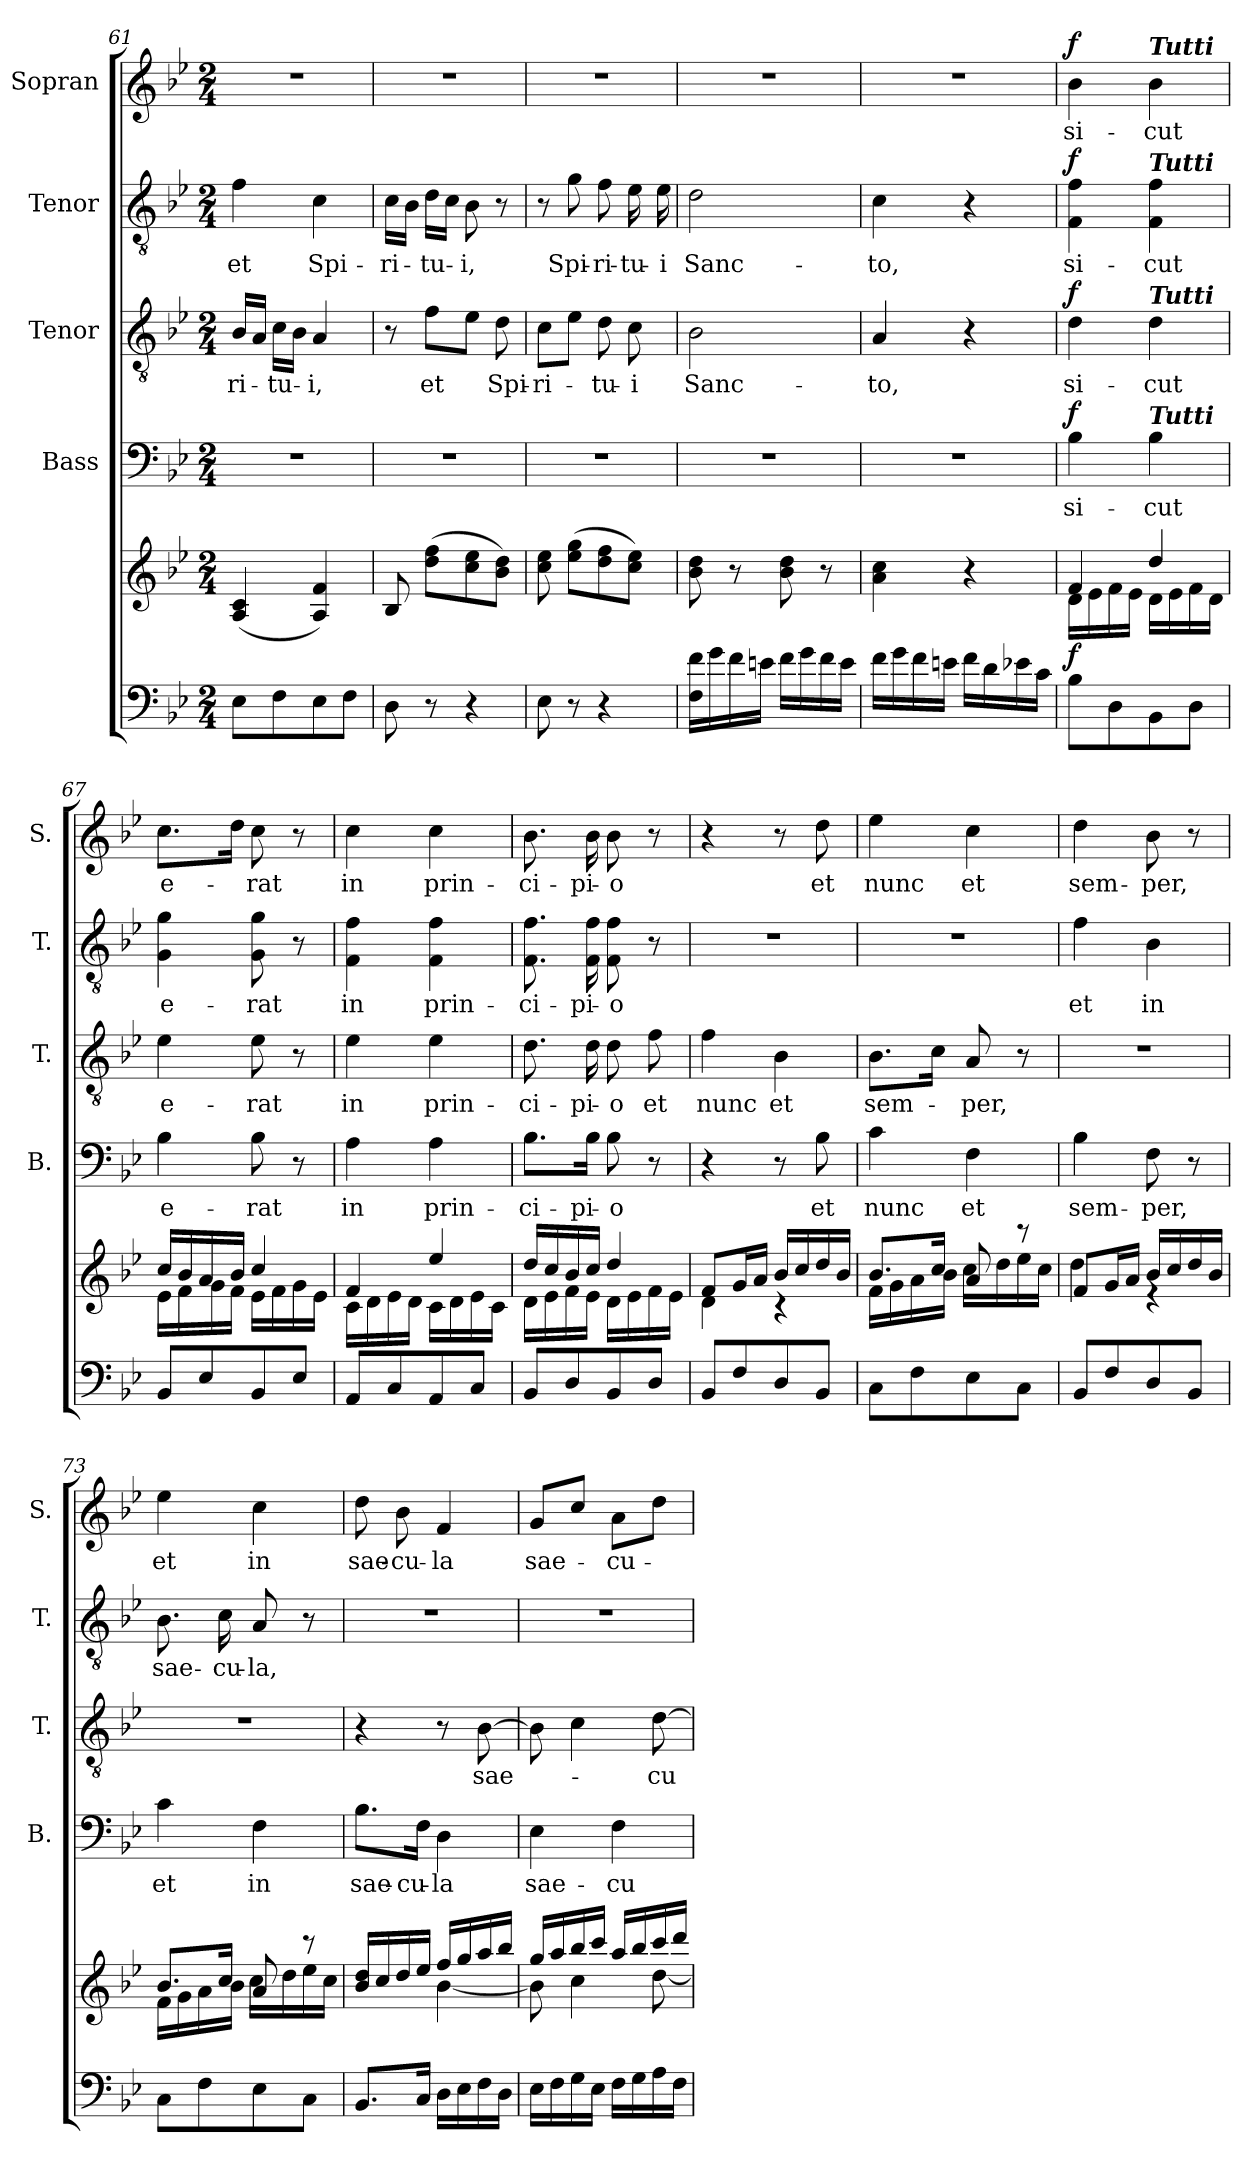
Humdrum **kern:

**kern	**kern	**dynam	**kern	**text	**dynam	**kern	**text	**dynam	**kern	**text	**dynam	**kern	**text	**dynam
*part5	*part5	*part5	*part4	*part4	*part4	*part3	*part3	*part3	*part2	*part2	*part2	*part1	*part1	*part1
*staff6	*staff5	*staff5/6	*staff4	*staff4	*staff4	*staff3	*staff3	*staff3	*staff2	*staff2	*staff2	*staff1	*staff1	*staff1
*	*	*	*I"Bass	*	*	*I"Tenor	*	*	*I"Tenor	*	*	*I"Sopran	*	*
*	*	*	*I'B.	*	*	*I'T.	*	*	*I'T.	*	*	*I'S.	*	*
*clefF4	*clefG2	*	*clefF4	*	*	*clefGv2	*	*	*clefGv2	*	*	*clefG2	*	*
*k[b-e-]	*k[b-e-]	*	*k[b-e-]	*	*	*k[b-e-]	*	*	*k[b-e-]	*	*	*k[b-e-]	*	*
*B-:	*B-:	*	*B-:	*	*	*B-:	*	*	*B-:	*	*	*B-:	*	*
*M2/4	*M2/4	*	*M2/4	*	*	*M2/4	*	*	*M2/4	*	*	*M2/4	*	*
=61	=61	=61	=61	=61	=61	=61	=61	=61	=61	=61	=61	=61	=61	=61
!	!	!	!	!	!	!	!LO:LY:b	!	!	!LO:LY:b	!	!	!	!
8E-\L	(4A/ 4c/	.	2r	.	.	16B-/LL	-ri-	.	4f\	et	.	2r	.	.
.	.	.	.	.	.	16A/JJ	.	.	.	.	.	.	.	.
!	!	!	!	!	!	!	!LO:LY:b	!	!	!	!	!	!	!
8F\	.	.	.	.	.	16c\LL	-tu-	.	.	.	.	.	.	.
.	.	.	.	.	.	16B-\JJ	.	.	.	.	.	.	.	.
!	!	!	!	!	!	!	!LO:LY:b	!	!	!LO:LY:b	!	!	!	!
8E-\	4A/ 4f/)	.	.	.	.	4A/	-i,	.	4c\	Spi-	.	.	.	.
8F\J	.	.	.	.	.	.	.	.	.	.	.	.	.	.
=62	=62	=62	=62	=62	=62	=62	=62	=62	=62	=62	=62	=62	=62	=62
!	!	!	!	!	!	!	!	!	!	!LO:LY:b	!	!	!	!
8D\	8B-/	.	2r	.	.	8r	.	.	16c\LL	-ri-	.	2r	.	.
.	.	.	.	.	.	.	.	.	16B-\JJ	.	.	.	.	.
!	!	!	!	!	!	!	!LO:LY:b	!	!	!LO:LY:b	!	!	!	!
8r	(>8dd\ 8ff\L	.	.	.	.	8f\L	et	.	16d\LL	-tu-	.	.	.	.
.	.	.	.	.	.	.	.	.	16c\JJ	.	.	.	.	.
!	!	!	!	!	!	!	!	!	!	!LO:LY:b	!	!	!	!
4r	8cc\ 8ee-\	.	.	.	.	8e-\J	.	.	8B-\	-i,	.	.	.	.
!	!	!	!	!	!	!	!LO:LY:b	!	!	!	!	!	!	!
.	8b-\ 8dd\J)	.	.	.	.	8d\	Spi-	.	8r	.	.	.	.	.
!!LO:LB:g=z
=63	=63	=63	=63	=63	=63	=63	=63	=63	=63	=63	=63	=63	=63	=63
!	!	!	!	!	!	!	!LO:LY:b	!	!	!	!	!	!	!
8E-\	8cc\ 8ee-\	.	2r	.	.	8c\L	-ri-	.	8r	.	.	2r	.	.
!	!	!	!	!	!	!	!	!	!	!LO:LY:b	!	!	!	!
8r	(>8ee-\ 8gg\L	.	.	.	.	8e-\J	.	.	8g\	Spi-	.	.	.	.
!	!	!	!	!	!	!	!LO:LY:b	!	!	!LO:LY:b	!	!	!	!
4r	8dd\ 8ff\	.	.	.	.	8d\	-tu-	.	8f\	-ri-	.	.	.	.
!	!	!	!	!	!	!	!LO:LY:b	!	!	!LO:LY:b	!	!	!	!
.	8cc\ 8ee-\J)	.	.	.	.	8c\	-i	.	16e-\	-tu-	.	.	.	.
!	!	!	!	!	!	!	!	!	!	!LO:LY:b	!	!	!	!
.	.	.	.	.	.	.	.	.	16e-\	-i	.	.	.	.
=64	=64	=64	=64	=64	=64	=64	=64	=64	=64	=64	=64	=64	=64	=64
!	!	!	!	!	!	!	!LO:LY:b	!	!	!LO:LY:b	!	!	!	!
16F\ 16f\LL	8b-\ 8dd\	.	2r	.	.	2B-\	Sanc-	.	2d\	Sanc-	.	2r	.	.
16g\	.	.	.	.	.	.	.	.	.	.	.	.	.	.
16f\	8r	.	.	.	.	.	.	.	.	.	.	.	.	.
16en\JJ	.	.	.	.	.	.	.	.	.	.	.	.	.	.
16f\LL	8b-\ 8dd\	.	.	.	.	.	.	.	.	.	.	.	.	.
16g\	.	.	.	.	.	.	.	.	.	.	.	.	.	.
16f\	8r	.	.	.	.	.	.	.	.	.	.	.	.	.
16e\JJ	.	.	.	.	.	.	.	.	.	.	.	.	.	.
=65	=65	=65	=65	=65	=65	=65	=65	=65	=65	=65	=65	=65	=65	=65
!	!	!	!	!	!	!	!LO:LY:b	!	!	!LO:LY:b	!	!	!	!
16f\LL	4a\ 4cc\	.	2r	.	.	4A/	-to,	.	4c\	-to,	.	2r	.	.
16g\	.	.	.	.	.	.	.	.	.	.	.	.	.	.
16f\	.	.	.	.	.	.	.	.	.	.	.	.	.	.
16en\JJ	.	.	.	.	.	.	.	.	.	.	.	.	.	.
16f\LL	4r	.	.	.	.	4r	.	.	4r	.	.	.	.	.
16d\	.	.	.	.	.	.	.	.	.	.	.	.	.	.
16e-X\	.	.	.	.	.	.	.	.	.	.	.	.	.	.
16c\JJ	.	.	.	.	.	.	.	.	.	.	.	.	.	.
=66	=66	=66	=66	=66	=66	=66	=66	=66	=66	=66	=66	=66	=66	=66
*	*^	*	*	*	*	*	*	*	*	*	*	*	*	*
!	!	!	!LO:DY:b	!	!LO:LY:b	!LO:DY:a	!	!LO:LY:b	!LO:DY:a	!	!LO:LY:b	!LO:DY:a	!	!LO:LY:b	!LO:DY:a
8B-\L	4f/	16d\LL	f	4B-\	si-	f	4d\	si-	f	4F\ 4f\	si-	f	4b-\	si-	f
.	.	16e-\	.	.	.	.	.	.	.	.	.	.	.	.	.
8D\	.	16f\	.	.	.	.	.	.	.	.	.	.	.	.	.
.	.	16e-\JJ	.	.	.	.	.	.	.	.	.	.	.	.	.
!	!	!	!	!	!	!	!	!	!	!	!	!	!LO:TX:a:Bi:t=Tutti	!	!
!	!	!	!	!	!	!	!	!	!	!LO:TX:a:Bi:t=Tutti	!	!	!	!	!
!	!	!	!	!	!	!	!LO:TX:a:Bi:t=Tutti	!	!	!	!	!	!	!	!
!	!	!	!	!LO:TX:a:Bi:t=Tutti	!	!	!	!	!	!	!	!	!	!	!
!	!	!	!	!	!LO:LY:b	!	!	!LO:LY:b	!	!	!LO:LY:b	!	!	!LO:LY:b	!
8BB-\	4dd/	16d\LL	.	4B-\	-cut	.	4d\	-cut	.	4F\ 4f\	-cut	.	4b-\	-cut	.
.	.	16e-\	.	.	.	.	.	.	.	.	.	.	.	.	.
8D\J	.	16f\	.	.	.	.	.	.	.	.	.	.	.	.	.
.	.	16d\JJ	.	.	.	.	.	.	.	.	.	.	.	.	.
=67	=67	=67	=67	=67	=67	=67	=67	=67	=67	=67	=67	=67	=67	=67	=67
!	!	!	!	!	!LO:LY:b	!	!	!LO:LY:b	!	!	!LO:LY:b	!	!	!LO:LY:b	!
8BB-/L	16cc/LL	16e-\LL	.	4B-\	e-	.	4e-\	e-	.	4G\ 4g\	e-	.	8.cc\L	e-	.
.	16b-/	16f\	.	.	.	.	.	.	.	.	.	.	.	.	.
8E-/	16a/	16g\	.	.	.	.	.	.	.	.	.	.	.	.	.
.	16b-/JJ	16f\JJ	.	.	.	.	.	.	.	.	.	.	16dd\Jk	.	.
!	!	!	!	!	!LO:LY:b	!	!	!LO:LY:b	!	!	!LO:LY:b	!	!	!LO:LY:b	!
8BB-/	4cc/	16e-\LL	.	8B-\	-rat	.	8e-\	-rat	.	8G\ 8g\	-rat	.	8cc\	-rat	.
.	.	16f\	.	.	.	.	.	.	.	.	.	.	.	.	.
8E-/J	.	16g\	.	8r	.	.	8r	.	.	8r	.	.	8r	.	.
.	.	16e-\JJ	.	.	.	.	.	.	.	.	.	.	.	.	.
!!LO:PB:g=z
=68	=68	=68	=68	=68	=68	=68	=68	=68	=68	=68	=68	=68	=68	=68	=68
!	!	!	!	!	!LO:LY:b	!	!	!LO:LY:b	!	!	!LO:LY:b	!	!	!LO:LY:b	!
8AA/L	4f/	16c\LL	.	4A\	in	.	4e-\	in	.	4F\ 4f\	in	.	4cc\	in	.
.	.	16d\	.	.	.	.	.	.	.	.	.	.	.	.	.
8C/	.	16e-\	.	.	.	.	.	.	.	.	.	.	.	.	.
.	.	16d\JJ	.	.	.	.	.	.	.	.	.	.	.	.	.
!	!	!	!	!	!LO:LY:b	!	!	!LO:LY:b	!	!	!LO:LY:b	!	!	!LO:LY:b	!
8AA/	4ee-/	16c\LL	.	4A\	prin-	.	4e-\	prin-	.	4F\ 4f\	prin-	.	4cc\	prin-	.
.	.	16d\	.	.	.	.	.	.	.	.	.	.	.	.	.
8C/J	.	16e-\	.	.	.	.	.	.	.	.	.	.	.	.	.
.	.	16c\JJ	.	.	.	.	.	.	.	.	.	.	.	.	.
=69	=69	=69	=69	=69	=69	=69	=69	=69	=69	=69	=69	=69	=69	=69	=69
!	!	!	!	!	!LO:LY:b	!	!	!LO:LY:b	!	!	!LO:LY:b	!	!	!LO:LY:b	!
8BB-/L	16dd/LL	16d\LL	.	8.B-\L	-ci-	.	8.d\	-ci-	.	8.F\ 8.f\	-ci-	.	8.b-\	-ci-	.
.	16cc/	16e-\	.	.	.	.	.	.	.	.	.	.	.	.	.
8D/	16b-/	16f\	.	.	.	.	.	.	.	.	.	.	.	.	.
!	!	!	!	!	!LO:LY:b	!	!	!LO:LY:b	!	!	!LO:LY:b	!	!	!LO:LY:b	!
.	16cc/JJ	16e-\JJ	.	16B-\Jk	-pi-	.	16d\	-pi-	.	16F\ 16f\	-pi-	.	16b-\	-pi-	.
!	!	!	!	!	!LO:LY:b	!	!	!LO:LY:b	!	!	!LO:LY:b	!	!	!LO:LY:b	!
8BB-/	4dd/	16d\LL	.	8B-\	-o	.	8d\	-o	.	8F\ 8f\	-o	.	8b-\	-o	.
.	.	16e-\	.	.	.	.	.	.	.	.	.	.	.	.	.
!	!	!	!	!	!	!	!	!LO:LY:b	!	!	!	!	!	!	!
8D/J	.	16f\	.	8r	.	.	8f\	et	.	8r	.	.	8r	.	.
.	.	16e-\JJ	.	.	.	.	.	.	.	.	.	.	.	.	.
=70	=70	=70	=70	=70	=70	=70	=70	=70	=70	=70	=70	=70	=70	=70	=70
!	!	!	!	!	!	!	!	!LO:LY:b	!	!	!	!	!	!	!
8BB-/L	8f/L	4d\	.	4r	.	.	4f\	nunc	.	2r	.	.	4r	.	.
8F/	16g/L	.	.	.	.	.	.	.	.	.	.	.	.	.	.
.	16a/JJ	.	.	.	.	.	.	.	.	.	.	.	.	.	.
!	!	!	!	!	!	!	!	!LO:LY:b	!	!	!	!	!	!	!
8D/	16b-/LL	4rc	.	8r	.	.	4B-\	et	.	.	.	.	8r	.	.
.	16cc/	.	.	.	.	.	.	.	.	.	.	.	.	.	.
!	!	!	!	!	!LO:LY:b	!	!	!	!	!	!	!	!	!LO:LY:b	!
8BB-/J	16dd/	.	.	8B-\	et	.	.	.	.	.	.	.	8dd\	et	.
.	16b-/JJ	.	.	.	.	.	.	.	.	.	.	.	.	.	.
=71	=71	=71	=71	=71	=71	=71	=71	=71	=71	=71	=71	=71	=71	=71	=71
!	!	!	!	!	!LO:LY:b	!	!	!LO:LY:b	!	!	!	!	!	!LO:LY:b	!
8C\L	8.b-/L	16f\LL	.	4c\	nunc	.	8.B-\L	sem-	.	2r	.	.	4ee-\	nunc	.
.	.	16g\	.	.	.	.	.	.	.	.	.	.	.	.	.
8F\	.	16a\	.	.	.	.	.	.	.	.	.	.	.	.	.
.	16cc/Jk	16b-\JJ	.	.	.	.	16c\Jk	.	.	.	.	.	.	.	.
!	!	!	!	!	!LO:LY:b	!	!	!LO:LY:b	!	!	!	!	!	!LO:LY:b	!
8E-\	8a/	16cc\LL	.	4F\	et	.	8A/	-per,	.	.	.	.	4cc\	et	.
.	.	16dd\	.	.	.	.	.	.	.	.	.	.	.	.	.
8C\J	8rbb	16ee-\	.	.	.	.	8r	.	.	.	.	.	.	.	.
.	.	16cc\JJ	.	.	.	.	.	.	.	.	.	.	.	.	.
=72	=72	=72	=72	=72	=72	=72	=72	=72	=72	=72	=72	=72	=72	=72	=72
!	!	!	!	!	!LO:LY:b	!	!	!	!	!	!LO:LY:b	!	!	!LO:LY:b	!
8BB-/L	8f/L	4dd\	.	4B-\	sem-	.	2r	.	.	4f\	et	.	4dd\	sem-	.
8F/	16g/L	.	.	.	.	.	.	.	.	.	.	.	.	.	.
.	16a/JJ	.	.	.	.	.	.	.	.	.	.	.	.	.	.
!	!	!	!	!	!LO:LY:b	!	!	!	!	!	!LO:LY:b	!	!	!LO:LY:b	!
8D/	16b-/LL	4rd	.	8F\	-per,	.	.	.	.	4B-\	in	.	8b-\	-per,	.
.	16cc/	.	.	.	.	.	.	.	.	.	.	.	.	.	.
8BB-/J	16dd/	.	.	8r	.	.	.	.	.	.	.	.	8r	.	.
.	16b-/JJ	.	.	.	.	.	.	.	.	.	.	.	.	.	.
!!LO:LB:g=z
=73	=73	=73	=73	=73	=73	=73	=73	=73	=73	=73	=73	=73	=73	=73	=73
!	!	!	!	!	!LO:LY:b	!	!	!	!	!	!LO:LY:b	!	!	!LO:LY:b	!
8C\L	8.b-/L	16f\LL	.	4c\	et	.	2r	.	.	8.B-\	sae-	.	4ee-\	et	.
.	.	16g\	.	.	.	.	.	.	.	.	.	.	.	.	.
8F\	.	16a\	.	.	.	.	.	.	.	.	.	.	.	.	.
!	!	!	!	!	!	!	!	!	!	!	!LO:LY:b	!	!	!	!
.	16cc/Jk	16b-\JJ	.	.	.	.	.	.	.	16c\	-cu-	.	.	.	.
!	!	!	!	!	!LO:LY:b	!	!	!	!	!	!LO:LY:b	!	!	!LO:LY:b	!
8E-\	8a/	16cc\LL	.	4F\	in	.	.	.	.	8A/	-la,	.	4cc\	in	.
.	.	16dd\	.	.	.	.	.	.	.	.	.	.	.	.	.
8C\J	8rbb	16ee-\	.	.	.	.	.	.	.	8r	.	.	.	.	.
.	.	16cc\JJ	.	.	.	.	.	.	.	.	.	.	.	.	.
=74	=74	=74	=74	=74	=74	=74	=74	=74	=74	=74	=74	=74	=74	=74	=74
!	!	!	!	!	!LO:LY:b	!	!	!	!	!	!	!	!	!LO:LY:b	!
8.BB-/L	16b-/ 16dd/LL	4ryy	.	8.B-\L	sae-	.	4r	.	.	2r	.	.	8dd\	sae-	.
.	16cc/	.	.	.	.	.	.	.	.	.	.	.	.	.	.
!	!	!	!	!	!	!	!	!	!	!	!	!	!	!LO:LY:b	!
.	16dd/	.	.	.	.	.	.	.	.	.	.	.	8b-\	-cu-	.
!	!	!	!	!	!LO:LY:b	!	!	!	!	!	!	!	!	!	!
16C/Jk	16ee-/JJ	.	.	16F\Jk	-cu-	.	.	.	.	.	.	.	.	.	.
!	!	!	!	!	!LO:LY:b	!	!	!	!	!	!	!	!	!LO:LY:b	!
16D\LL	16ff/LL	[<4b-\	.	4D\	-la	.	8r	.	.	.	.	.	4f/	-la	.
16E-\	16gg/	.	.	.	.	.	.	.	.	.	.	.	.	.	.
!	!	!	!	!	!	!	!	!LO:LY:b	!	!	!	!	!	!	!
16F\	16aa/	.	.	.	.	.	[8B-\	sae-	.	.	.	.	.	.	.
16D\JJ	16bb-/JJ	.	.	.	.	.	.	.	.	.	.	.	.	.	.
=75	=75	=75	=75	=75	=75	=75	=75	=75	=75	=75	=75	=75	=75	=75	=75
!	!	!	!	!	!LO:LY:b	!	!	!	!	!	!	!	!	!LO:LY:b	!
16E-\LL	16gg/LL	8b-\]	.	4E-\	sae-	.	8B-\]	.	.	2r	.	.	8g/L	sae-	.
16F\	16aa/	.	.	.	.	.	.	.	.	.	.	.	.	.	.
16G\	16bb-/	4cc\	.	.	.	.	4c\	.	.	.	.	.	8cc/J	.	.
16E-\JJ	16ccc/JJ	.	.	.	.	.	.	.	.	.	.	.	.	.	.
!	!	!	!	!	!LO:LY:b	!	!	!	!	!	!	!	!	!LO:LY:b	!
16F\LL	16aa/LL	.	.	4F\	-cu-	.	.	.	.	.	.	.	8a\L	-cu-	.
16G\	16bb-/	.	.	.	.	.	.	.	.	.	.	.	.	.	.
!	!	!	!	!	!	!	!	!LO:LY:b	!	!	!	!	!	!	!
16A\	16ccc/	[<8dd\	.	.	.	.	[8d\	-cu-	.	.	.	.	8dd\J	.	.
16F\JJ	16ddd/JJ	.	.	.	.	.	.	.	.	.	.	.	.	.	.
*	*v	*v	*	*	*	*	*	*	*	*	*	*	*	*	*
=	=	=	=	=	=	=	=	=	=	=	=	=	=	=
*-	*-	*-	*-	*-	*-	*-	*-	*-	*-	*-	*-	*-	*-	*-
